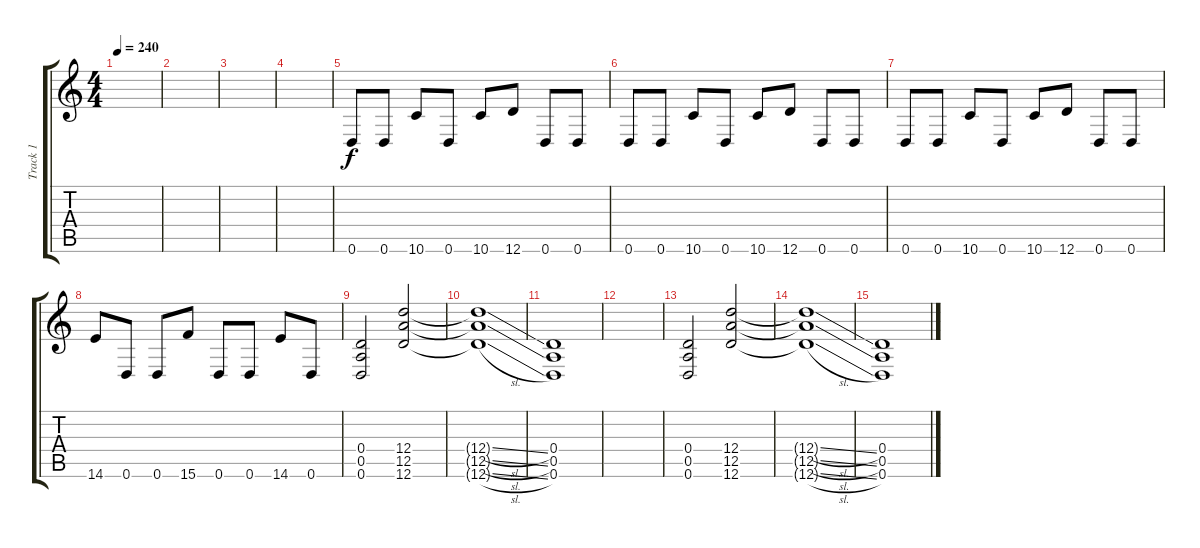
\track ("Track 1" "Track 1") {instrument distortionguitar}
\staff {score tabs}
\tuning (E4 B3 G3 D3 A2 D2) {hide}
\ts (4 4)
\tempo 240
\clef g2
\ks c
|
|
|
|
0.6.8 0.6.8 10.6.8 0.6.8 10.6.8 12.6.8 0.6.8 0.6.8 |
0.6.8 0.6.8 10.6.8 0.6.8 10.6.8 12.6.8 0.6.8 0.6.8 |
0.6.8 0.6.8 10.6.8 0.6.8 10.6.8 12.6.8 0.6.8 0.6.8 |
14.6.8 0.6.8 0.6.8 15.6.8 0.6.8 0.6.8 14.6.8 0.6.8 |
(0.4 0.5 0.6).2 (12.4 12.5 12.6).2 |
(12.4{sl t} 12.5{sl t} 12.6{sl t}).1 |
(0.4 0.5 0.6).1 |
|
(0.4 0.5 0.6).2 (12.4 12.5 12.6).2 |
(12.4{sl t} 12.5{sl t} 12.6{sl t}).1 |
(0.4 0.5 0.6).1
